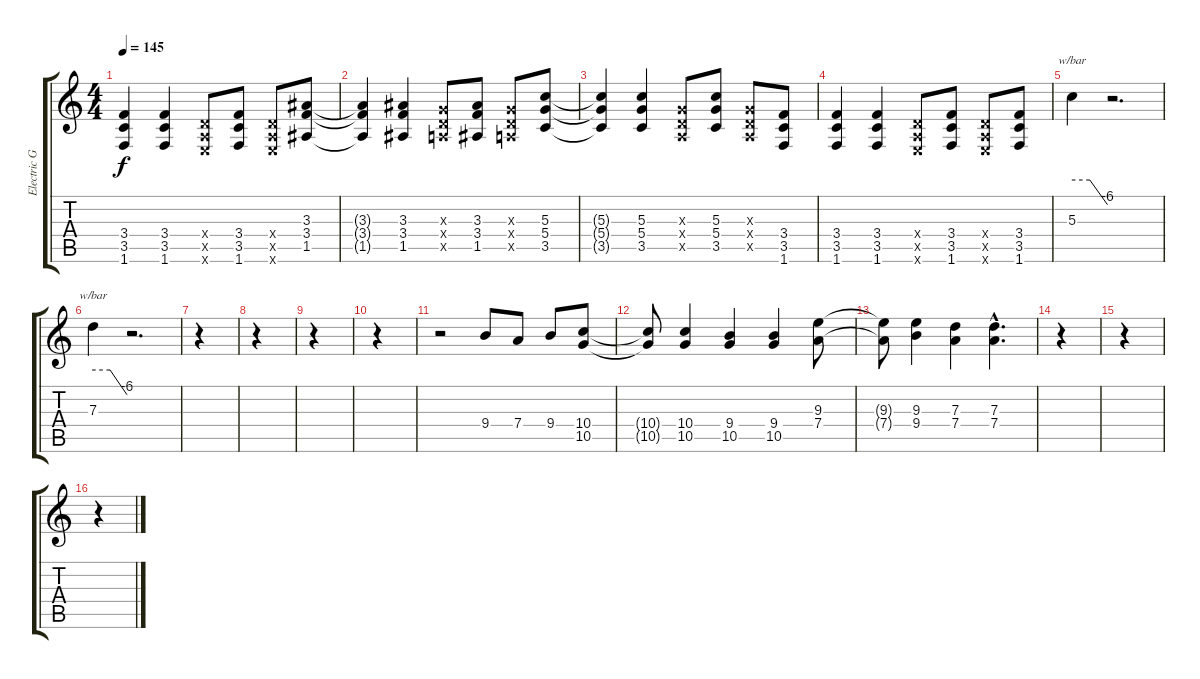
\track ("Electric Guitar" "Electric G") {instrument distortionguitar}
\staff {score tabs}
\tuning (E4 B3 G3 D3 A2 E2) {hide}
\ts (4 4)
\tempo 145
\clef g2
\ks c
(3.4{t} 3.5{t} 1.6{t}).4{dy f volume 13 balance 4} (3.4 3.5 1.6).4 (0.4{x} 0.5{x} 0.6{x}).8 (3.4 3.5 1.6).8 (0.4{x} 0.5{x} 0.6{x}).8 (3.3 3.4 1.5).8 |
(3.3{t} 3.4{t} 1.5{t}).4{volume 13 balance 4} (3.3 3.4 1.5).4 (0.3{x} 0.4{x} 0.5{x}).8 (3.3 3.4 1.5).8 (0.3{x} 0.4{x} 0.5{x}).8 (5.3 5.4 3.5).8 |
(5.3{t} 5.4{t} 3.5{t}).4{volume 13 balance 4} (5.3 5.4 3.5).4 (0.3{x} 0.4{x} 0.5{x}).8 (5.3 5.4 3.5).8 (0.3{x} 0.4{x} 0.5{x}).8 (3.4 3.5 1.6).8 |
(3.4 3.5 1.6).4{volume 13 balance 4} (3.4 3.5 1.6).4 (0.4{x} 0.5{x} 0.6{x}).8 (3.4 3.5 1.6).8 (0.4{x} 0.5{x} 0.6{x}).8 (3.4 3.5 1.6).8 |
5.3.4{tbe (custom default 0 0 30 0 60 -24)} r.2{d} |
7.3.4{tbe (custom default 0 0 30 0 60 -24)} r.2{d} |
r.4 |
r.4 |
r.4 |
r.4 |
r.2 9.4.8 7.4.8 9.4.8 (10.4 10.5).8 |
(10.4{t} 10.5{t}).8 (10.4 10.5).4 (9.4 10.5).4 (9.4 10.5).4 (9.3 7.4).8 |
(9.3{t} 7.4{t}).8 (9.3 9.4).4 (7.3 7.4).4 (7.3{hac} 7.4{hac}).4{d} |
r.4 |
r.4 |
r.4
